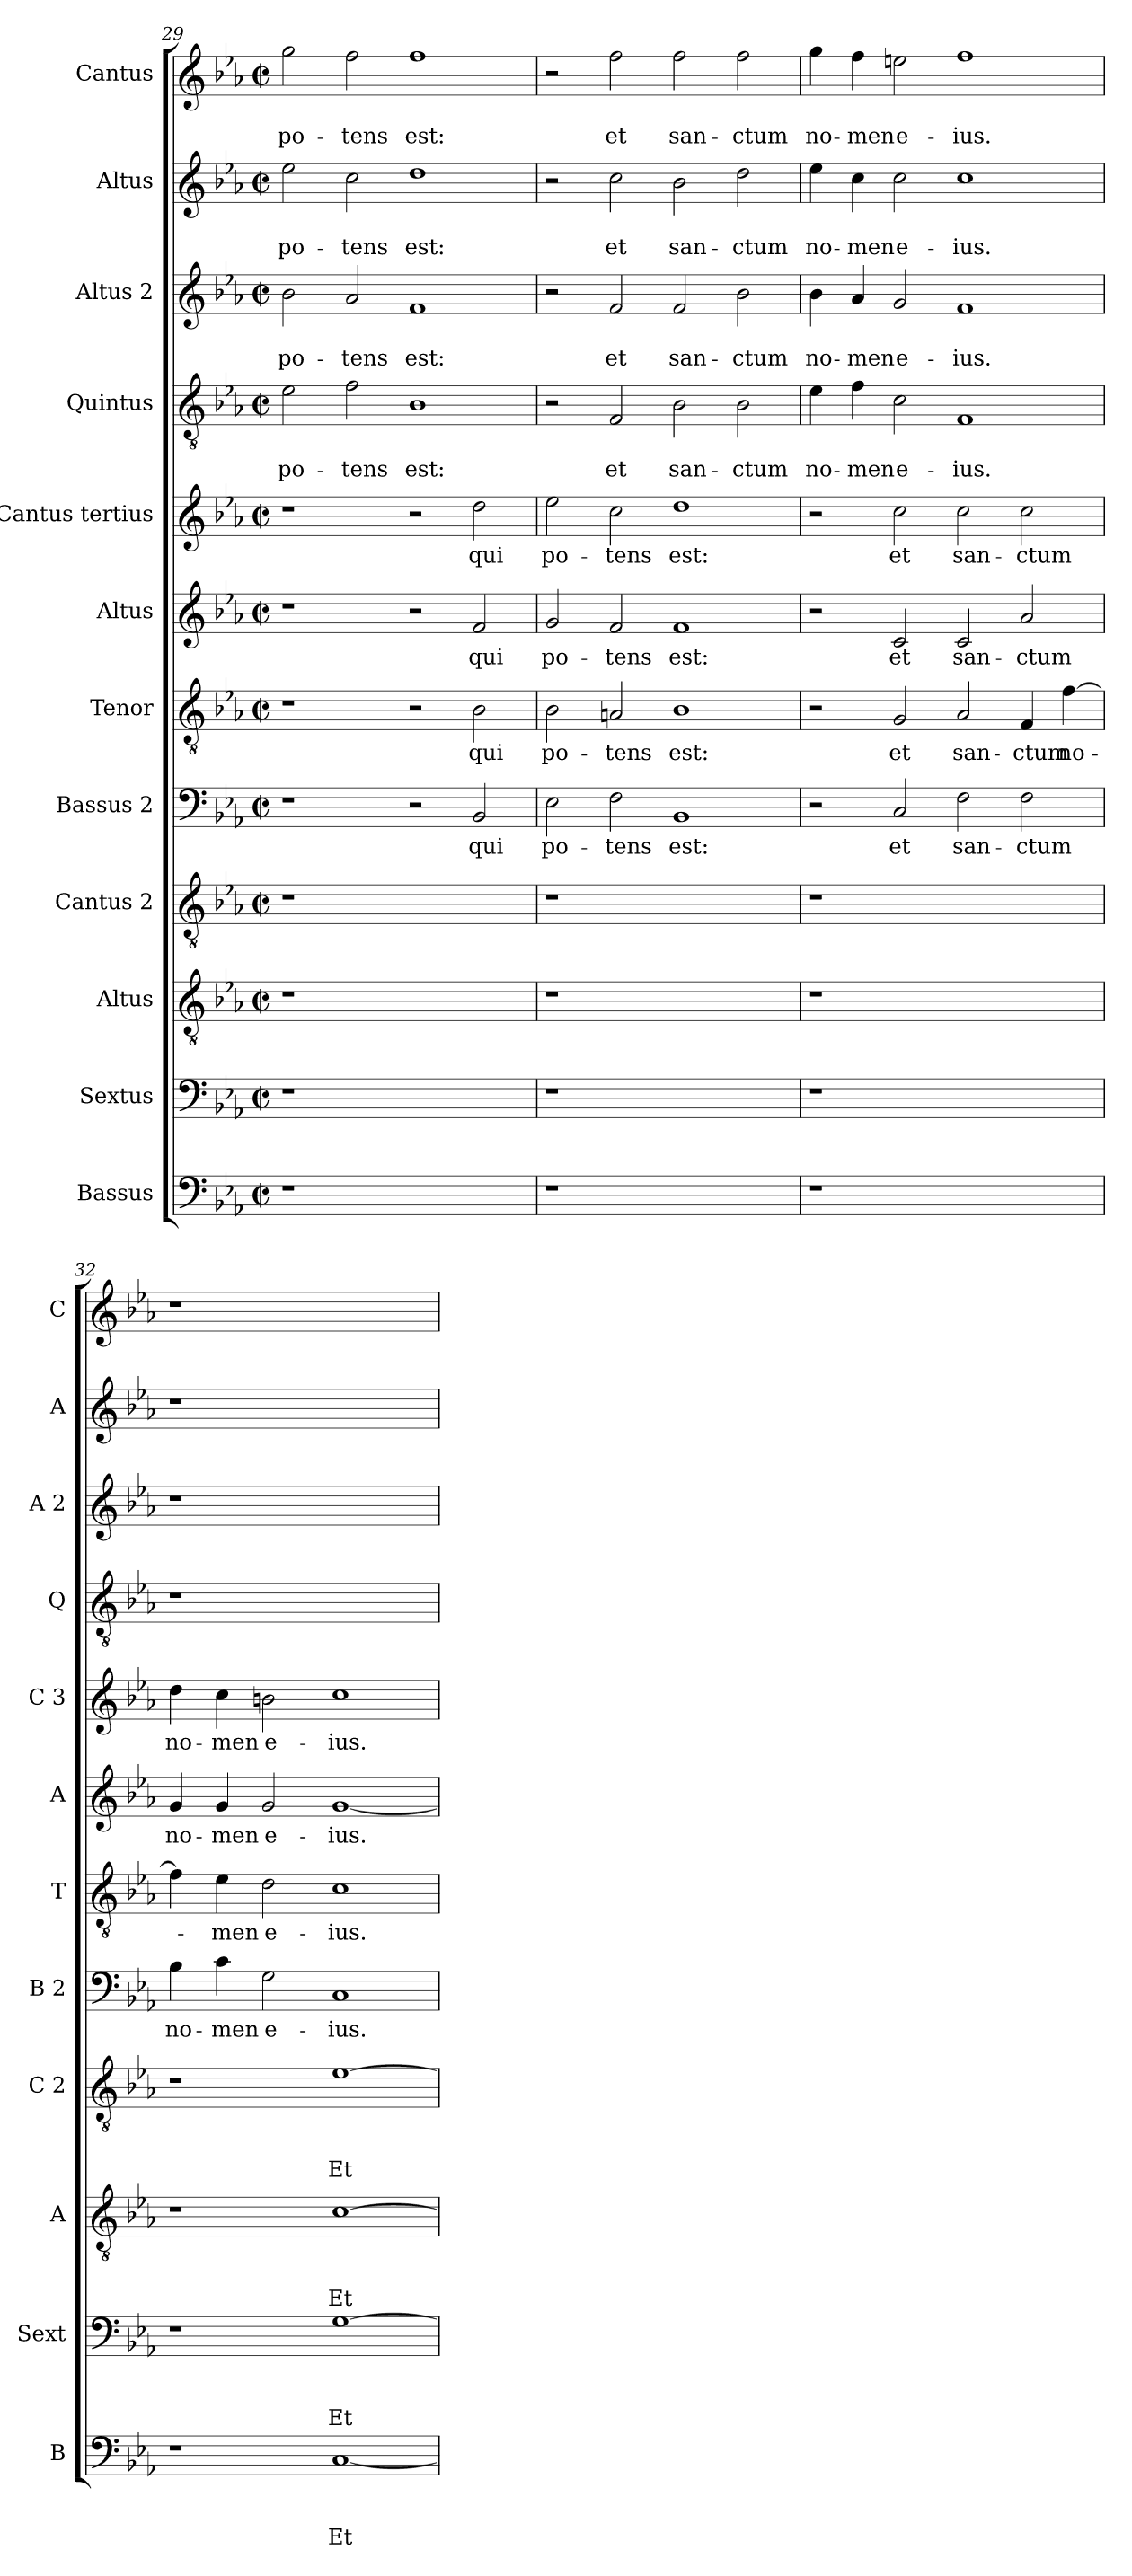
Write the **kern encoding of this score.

**kern	**text	**text	**text	**kern	**text	**text	**text	**kern	**text	**text	**text	**kern	**text	**text	**text	**kern	**text	**kern	**text	**kern	**text	**kern	**text	**kern	**text	**text	**kern	**text	**text	**kern	**text	**text	**kern	**text	**text
*part12	*part12	*part12	*part12	*part11	*part11	*part11	*part11	*part10	*part10	*part10	*part10	*part9	*part9	*part9	*part9	*part8	*part8	*part7	*part7	*part6	*part6	*part5	*part5	*part4	*part4	*part4	*part3	*part3	*part3	*part2	*part2	*part2	*part1	*part1	*part1
*staff12	*staff12	*staff12	*staff12	*staff11	*staff11	*staff11	*staff11	*staff10	*staff10	*staff10	*staff10	*staff9	*staff9	*staff9	*staff9	*staff8	*staff8	*staff7	*staff7	*staff6	*staff6	*staff5	*staff5	*staff4	*staff4	*staff4	*staff3	*staff3	*staff3	*staff2	*staff2	*staff2	*staff1	*staff1	*staff1
*I"Bassus	*	*	*	*I"Sextus	*	*	*	*I"Altus	*	*	*	*I"Cantus 2	*	*	*	*I"Bassus 2	*	*I"Tenor	*	*I"Altus	*	*I"Cantus  tertius	*	*I"Quintus	*	*	*I"Altus 2	*	*	*I"Altus	*	*	*I"Cantus	*	*
*I'B	*	*	*	*I'Sext	*	*	*	*I'A	*	*	*	*I'C 2	*	*	*	*I'B 2	*	*I'T	*	*I'A	*	*I'C 3	*	*I'Q	*	*	*I'A 2	*	*	*I'A	*	*	*I'C	*	*
*clefF4	*	*	*	*clefF4	*	*	*	*clefGv2	*	*	*	*clefGv2	*	*	*	*clefF4	*	*clefGv2	*	*clefG2	*	*clefG2	*	*clefGv2	*	*	*clefG2	*	*	*clefG2	*	*	*clefG2	*	*
*k[b-e-a-]	*	*	*	*k[b-e-a-]	*	*	*	*k[b-e-a-]	*	*	*	*k[b-e-a-]	*	*	*	*k[b-e-a-]	*	*k[b-e-a-]	*	*k[b-e-a-]	*	*k[b-e-a-]	*	*k[b-e-a-]	*	*	*k[b-e-a-]	*	*	*k[b-e-a-]	*	*	*k[b-e-a-]	*	*
*E-:	*	*	*	*E-:	*	*	*	*E-:	*	*	*	*E-:	*	*	*	*E-:	*	*E-:	*	*E-:	*	*E-:	*	*E-:	*	*	*E-:	*	*	*E-:	*	*	*E-:	*	*
*M2/2	*	*	*	*M2/2	*	*	*	*M2/2	*	*	*	*M2/2	*	*	*	*M2/2	*	*M2/2	*	*M2/2	*	*M2/2	*	*M2/2	*	*	*M2/2	*	*	*M2/2	*	*	*M2/2	*	*
*met(c|)	*	*	*	*met(c|)	*	*	*	*met(c|)	*	*	*	*met(c|)	*	*	*	*met(c|)	*	*met(c|)	*	*met(c|)	*	*met(c|)	*	*met(c|)	*	*	*met(c|)	*	*	*met(c|)	*	*	*met(c|)	*	*
=29	=29	=29	=29	=29	=29	=29	=29	=29	=29	=29	=29	=29	=29	=29	=29	=29	=29	=29	=29	=29	=29	=29	=29	=29	=29	=29	=29	=29	=29	=29	=29	=29	=29	=29	=29
!	!	!	!	!	!	!	!	!	!	!	!	!	!	!	!	!	!	!	!	!	!	!	!	!	!	!LO:LY:b	!	!	!LO:LY:b	!	!	!LO:LY:b	!	!	!LO:LY:b
1r	.	.	.	1r	.	.	.	1r	.	.	.	1r	.	.	.	1r	.	1r	.	1r	.	1r	.	2e-\	.	po-	2b-\	.	po-	2ee-\	.	po-	2gg\	.	po-
!	!	!	!	!	!	!	!	!	!	!	!	!	!	!	!	!	!	!	!	!	!	!	!	!	!	!LO:LY:b	!	!	!LO:LY:b	!	!	!LO:LY:b	!	!	!LO:LY:b
.	.	.	.	.	.	.	.	.	.	.	.	.	.	.	.	.	.	.	.	.	.	.	.	2f\	.	-tens	2a-/	.	-tens	2cc\	.	-tens	2ff\	.	-tens
!	!	!	!	!	!	!	!	!	!	!	!	!	!	!	!	!	!	!	!	!	!	!	!	!	!	!LO:LY:b	!	!	!LO:LY:b	!	!	!LO:LY:b	!	!	!LO:LY:b
1ryy	.	.	.	1ryy	.	.	.	1ryy	.	.	.	1ryy	.	.	.	2r	.	2r	.	2r	.	2r	.	1B-	.	est:	1f	.	est:	1dd	.	est:	1ff	.	est:
!	!	!	!	!	!	!	!	!	!	!	!	!	!	!	!	!	!LO:LY:b	!	!LO:LY:b	!	!LO:LY:b	!	!LO:LY:b	!	!	!	!	!	!	!	!	!	!	!	!
.	.	.	.	.	.	.	.	.	.	.	.	.	.	.	.	2BB-/	qui	2B-\	qui	2f/	qui	2dd\	qui	.	.	.	.	.	.	.	.	.	.	.	.
=30	=30	=30	=30	=30	=30	=30	=30	=30	=30	=30	=30	=30	=30	=30	=30	=30	=30	=30	=30	=30	=30	=30	=30	=30	=30	=30	=30	=30	=30	=30	=30	=30	=30	=30	=30
!	!	!	!	!	!	!	!	!	!	!	!	!	!	!	!	!	!LO:LY:b	!	!LO:LY:b	!	!LO:LY:b	!	!LO:LY:b	!	!	!	!	!	!	!	!	!	!	!	!
1r	.	.	.	1r	.	.	.	1r	.	.	.	1r	.	.	.	2E-\	po-	2B-\	po-	2g/	po-	2ee-\	po-	2r	.	.	2r	.	.	2r	.	.	2r	.	.
!	!	!	!	!	!	!	!	!	!	!	!	!	!	!	!	!	!LO:LY:b	!	!LO:LY:b	!	!LO:LY:b	!	!LO:LY:b	!	!	!LO:LY:b	!	!	!LO:LY:b	!	!	!LO:LY:b	!	!	!LO:LY:b
.	.	.	.	.	.	.	.	.	.	.	.	.	.	.	.	2F\	-tens	2An/	-tens	2f/	-tens	2cc\	-tens	2F/	.	et	2f/	.	et	2cc\	.	et	2ff\	.	et
!	!	!	!	!	!	!	!	!	!	!	!	!	!	!	!	!	!LO:LY:b	!	!LO:LY:b	!	!LO:LY:b	!	!LO:LY:b	!	!	!LO:LY:b	!	!	!LO:LY:b	!	!	!LO:LY:b	!	!	!LO:LY:b
1ryy	.	.	.	1ryy	.	.	.	1ryy	.	.	.	1ryy	.	.	.	1BB-	est:	1B-	est:	1f	est:	1dd	est:	2B-\	.	san-	2f/	.	san-	2b-\	.	san-	2ff\	.	san-
!	!	!	!	!	!	!	!	!	!	!	!	!	!	!	!	!	!	!	!	!	!	!	!	!	!	!LO:LY:b	!	!	!LO:LY:b	!	!	!LO:LY:b	!	!	!LO:LY:b
.	.	.	.	.	.	.	.	.	.	.	.	.	.	.	.	.	.	.	.	.	.	.	.	2B-\	.	-ctum	2b-\	.	-ctum	2dd\	.	-ctum	2ff\	.	-ctum
!!LO:PB:g=z
=31	=31	=31	=31	=31	=31	=31	=31	=31	=31	=31	=31	=31	=31	=31	=31	=31	=31	=31	=31	=31	=31	=31	=31	=31	=31	=31	=31	=31	=31	=31	=31	=31	=31	=31	=31
!	!	!	!	!	!	!	!	!	!	!	!	!	!	!	!	!	!	!	!	!	!	!	!	!	!	!LO:LY:b	!	!	!LO:LY:b	!	!	!LO:LY:b	!	!	!LO:LY:b
1r	.	.	.	1r	.	.	.	1r	.	.	.	1r	.	.	.	2r	.	2r	.	2r	.	2r	.	4e-\	.	no-	4b-\	.	no-	4ee-\	.	no-	4gg\	.	no-
!	!	!	!	!	!	!	!	!	!	!	!	!	!	!	!	!	!	!	!	!	!	!	!	!	!	!LO:LY:b	!	!	!LO:LY:b	!	!	!LO:LY:b	!	!	!LO:LY:b
.	.	.	.	.	.	.	.	.	.	.	.	.	.	.	.	.	.	.	.	.	.	.	.	4f\	.	-men	4a-/	.	-men	4cc\	.	-men	4ff\	.	-men
!	!	!	!	!	!	!	!	!	!	!	!	!	!	!	!	!	!LO:LY:b	!	!LO:LY:b	!	!LO:LY:b	!	!LO:LY:b	!	!	!LO:LY:b	!	!	!LO:LY:b	!	!	!LO:LY:b	!	!	!LO:LY:b
.	.	.	.	.	.	.	.	.	.	.	.	.	.	.	.	2C/	et	2G/	et	2c/	et	2cc\	et	2c\	.	e-	2g/	.	e-	2cc\	.	e-	2een\	.	e-
!	!	!	!	!	!	!	!	!	!	!	!	!	!	!	!	!	!LO:LY:b	!	!LO:LY:b	!	!LO:LY:b	!	!LO:LY:b	!	!	!LO:LY:b	!	!	!LO:LY:b	!	!	!LO:LY:b	!	!	!LO:LY:b
1ryy	.	.	.	1ryy	.	.	.	1ryy	.	.	.	1ryy	.	.	.	2F\	san-	2A-/	san-	2c/	san-	2cc\	san-	1F	.	-ius.	1f	.	-ius.	1cc	.	-ius.	1ff	.	-ius.
!	!	!	!	!	!	!	!	!	!	!	!	!	!	!	!	!	!LO:LY:b	!	!LO:LY:b	!	!LO:LY:b	!	!LO:LY:b	!	!	!	!	!	!	!	!	!	!	!	!
.	.	.	.	.	.	.	.	.	.	.	.	.	.	.	.	2F\	-ctum	4F/	-ctum	2a-/	-ctum	2cc\	-ctum	.	.	.	.	.	.	.	.	.	.	.	.
!	!	!	!	!	!	!	!	!	!	!	!	!	!	!	!	!	!	!	!LO:LY:b	!	!	!	!	!	!	!	!	!	!	!	!	!	!	!	!
.	.	.	.	.	.	.	.	.	.	.	.	.	.	.	.	.	.	[4f\	no-	.	.	.	.	.	.	.	.	.	.	.	.	.	.	.	.
=32	=32	=32	=32	=32	=32	=32	=32	=32	=32	=32	=32	=32	=32	=32	=32	=32	=32	=32	=32	=32	=32	=32	=32	=32	=32	=32	=32	=32	=32	=32	=32	=32	=32	=32	=32
!	!	!	!	!	!	!	!	!	!	!	!	!	!	!	!	!	!LO:LY:b	!	!	!	!LO:LY:b	!	!LO:LY:b	!	!	!	!	!	!	!	!	!	!	!	!
1r	.	.	.	1r	.	.	.	1r	.	.	.	1r	.	.	.	4B-\	no-	4f\]	.	4g/	no-	4dd\	no-	1r	.	.	1r	.	.	1r	.	.	1r	.	.
!	!	!	!	!	!	!	!	!	!	!	!	!	!	!	!	!	!LO:LY:b	!	!LO:LY:b	!	!LO:LY:b	!	!LO:LY:b	!	!	!	!	!	!	!	!	!	!	!	!
.	.	.	.	.	.	.	.	.	.	.	.	.	.	.	.	4c\	-men	4e-\	-men	4g/	-men	4cc\	-men	.	.	.	.	.	.	.	.	.	.	.	.
!	!	!	!	!	!	!	!	!	!	!	!	!	!	!	!	!	!LO:LY:b	!	!LO:LY:b	!	!LO:LY:b	!	!LO:LY:b	!	!	!	!	!	!	!	!	!	!	!	!
.	.	.	.	.	.	.	.	.	.	.	.	.	.	.	.	2G\	e-	2d\	e-	2g/	e-	2bn\	e-	.	.	.	.	.	.	.	.	.	.	.	.
!	!	!	!LO:LY:b	!	!	!	!LO:LY:b	!	!	!	!LO:LY:b	!	!	!	!LO:LY:b	!	!LO:LY:b	!	!LO:LY:b	!	!LO:LY:b	!	!LO:LY:b	!	!	!	!	!	!	!	!	!	!	!	!
[1C	.	.	Et	[1G	.	.	Et	[1c	.	.	Et	[1e-	.	.	Et	1C	-ius.	1c	-ius.	[1g	-ius.	1cc	-ius.	1ryy	.	.	1ryy	.	.	1ryy	.	.	1ryy	.	.
=	=	=	=	=	=	=	=	=	=	=	=	=	=	=	=	=	=	=	=	=	=	=	=	=	=	=	=	=	=	=	=	=	=	=	=
*-	*-	*-	*-	*-	*-	*-	*-	*-	*-	*-	*-	*-	*-	*-	*-	*-	*-	*-	*-	*-	*-	*-	*-	*-	*-	*-	*-	*-	*-	*-	*-	*-	*-	*-	*-
